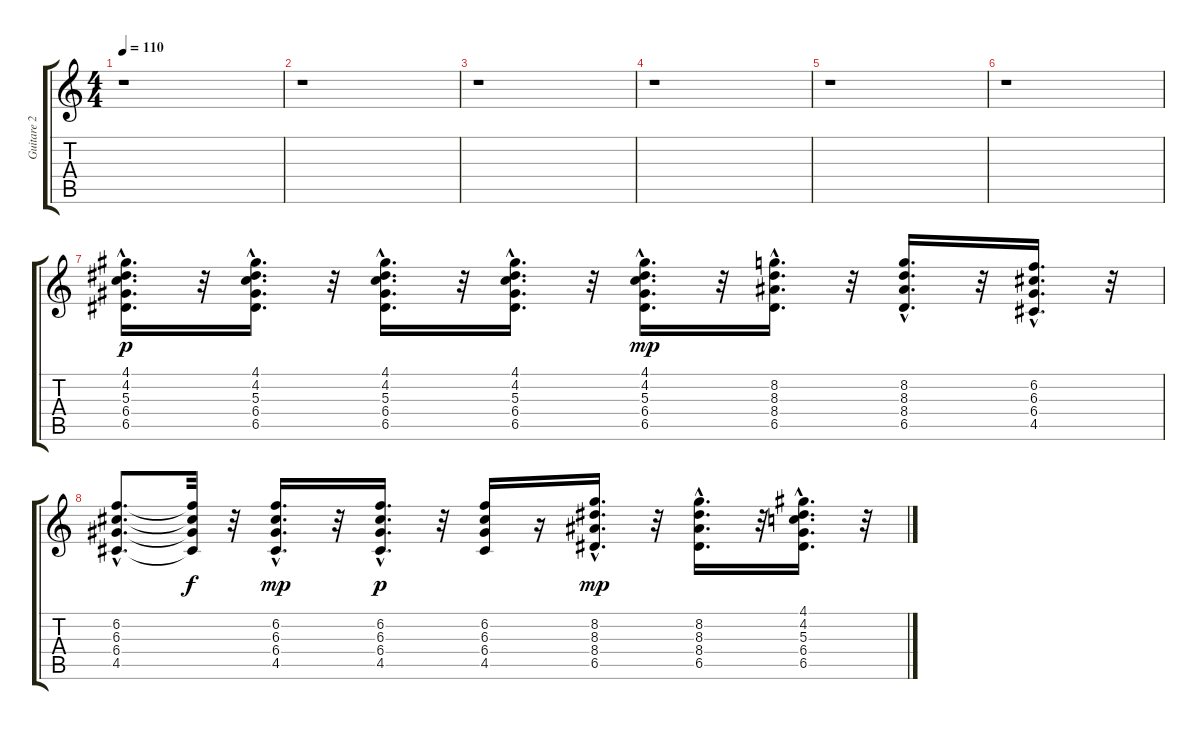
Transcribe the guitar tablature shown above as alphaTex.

\track ("Guitare 2" "Guitare 2") {instrument acousticguitarsteel}
\staff {score tabs}
\tuning (E4 B3 G3 D3 A2 E2) {hide}
\ts (4 4)
\tempo 110
\clef g2
\ks c
r.1{dy p instrument acousticguitarsteel} |
r.1 |
r.1 |
r.1 |
r.1 |
r.1 |
(4.1{hac} 4.2{hac} 5.3{hac} 6.4{hac} 6.5{hac}).16{d} r.32 (4.1{hac} 4.2{hac} 5.3{hac} 6.4{hac} 6.5{hac}).16{d} r.32 (4.1{hac} 4.2{hac} 5.3{hac} 6.4{hac} 6.5{hac}).16{d} r.32 (4.1{hac} 4.2{hac} 5.3{hac} 6.4{hac} 6.5{hac}).16{d} r.32 (4.1 4.2 5.3{hac} 6.4 6.5).16{d dy mp} r.32 (8.2{hac} 8.3{hac} 8.4{hac} 6.5{hac}).16{d} r.32 (8.2{hac} 8.3{hac} 8.4{hac} 6.5{hac}).16{d} r.32 (6.2{hac} 6.3{hac} 6.4{hac} 4.5{hac}).16{d} r.32 |
(6.2{hac} 6.3{hac} 6.4{hac} 4.5{hac}).8{d} (6.2{t} 6.3{t} 6.4{t} 4.5{t}).32{dy f} r.32 (6.2{hac} 6.3{hac} 6.4{hac} 4.5{hac}).16{d dy mp} r.32 (6.2{hac} 6.3{hac} 6.4{hac} 4.5{hac}).16{d dy p} r.32 (6.2 6.3 6.4 4.5).16 r.16 (8.2{hac} 8.3{hac} 8.4{hac} 6.5{hac}).16{d dy mp} r.32 (8.2{hac} 8.3{hac} 8.4{hac} 6.5{hac}).16{d} r.32 (4.1{hac} 4.2{hac} 5.3{hac} 6.4{hac} 6.5{hac}).16{d} r.32
